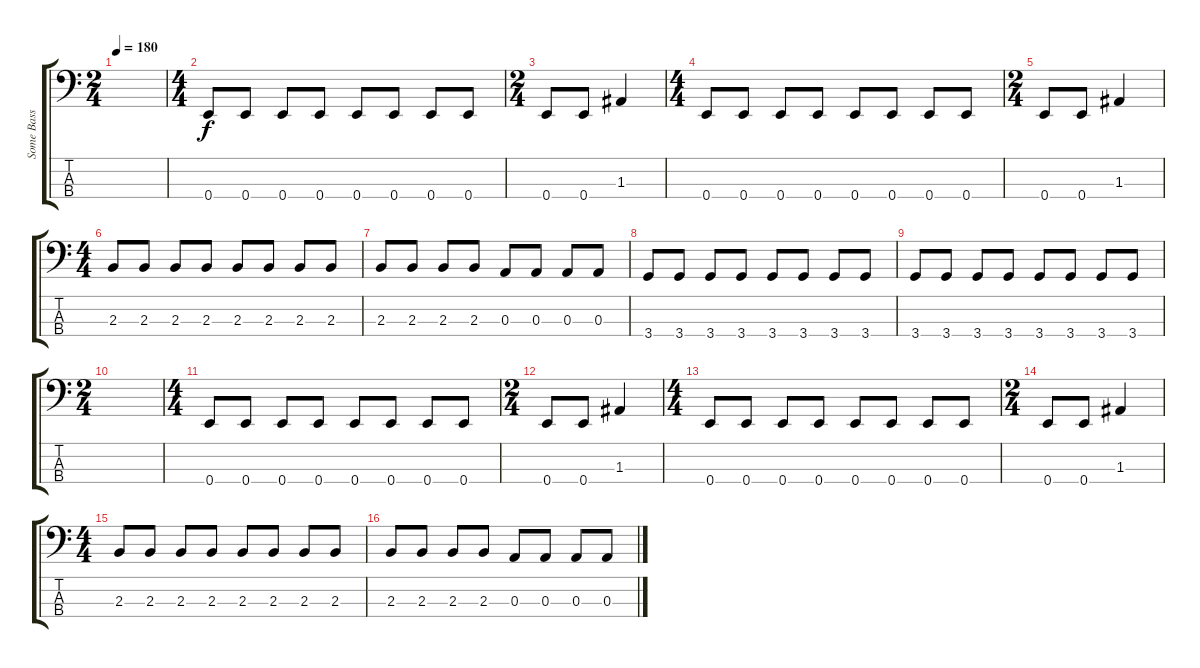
\track ("Some Bass" "Some Bass") {instrument electricbasspick}
\staff {score tabs}
\tuning (G2 D2 A1 E1) {hide}
\ts (2 4)
\tempo 180
\clef f4
\ks c
|
\ts (4 4)
0.4.8 0.4.8 0.4.8 0.4.8 0.4.8 0.4.8 0.4.8 0.4.8 |
\ts (2 4)
0.4.8 0.4.8 1.3.4 |
\ts (4 4)
0.4.8 0.4.8 0.4.8 0.4.8 0.4.8 0.4.8 0.4.8 0.4.8 |
\ts (2 4)
0.4.8 0.4.8 1.3.4 |
\ts (4 4)
2.3.8 2.3.8 2.3.8 2.3.8 2.3.8 2.3.8 2.3.8 2.3.8 |
2.3.8 2.3.8 2.3.8 2.3.8 0.3.8 0.3.8 0.3.8 0.3.8 |
3.4.8 3.4.8 3.4.8 3.4.8 3.4.8 3.4.8 3.4.8 3.4.8 |
3.4.8 3.4.8 3.4.8 3.4.8 3.4.8 3.4.8 3.4.8 3.4.8 |
\ts (2 4)
|
\ts (4 4)
0.4.8 0.4.8 0.4.8 0.4.8 0.4.8 0.4.8 0.4.8 0.4.8 |
\ts (2 4)
0.4.8 0.4.8 1.3.4 |
\ts (4 4)
0.4.8 0.4.8 0.4.8 0.4.8 0.4.8 0.4.8 0.4.8 0.4.8 |
\ts (2 4)
0.4.8 0.4.8 1.3.4 |
\ts (4 4)
2.3.8 2.3.8 2.3.8 2.3.8 2.3.8 2.3.8 2.3.8 2.3.8 |
2.3.8 2.3.8 2.3.8 2.3.8 0.3.8 0.3.8 0.3.8 0.3.8
